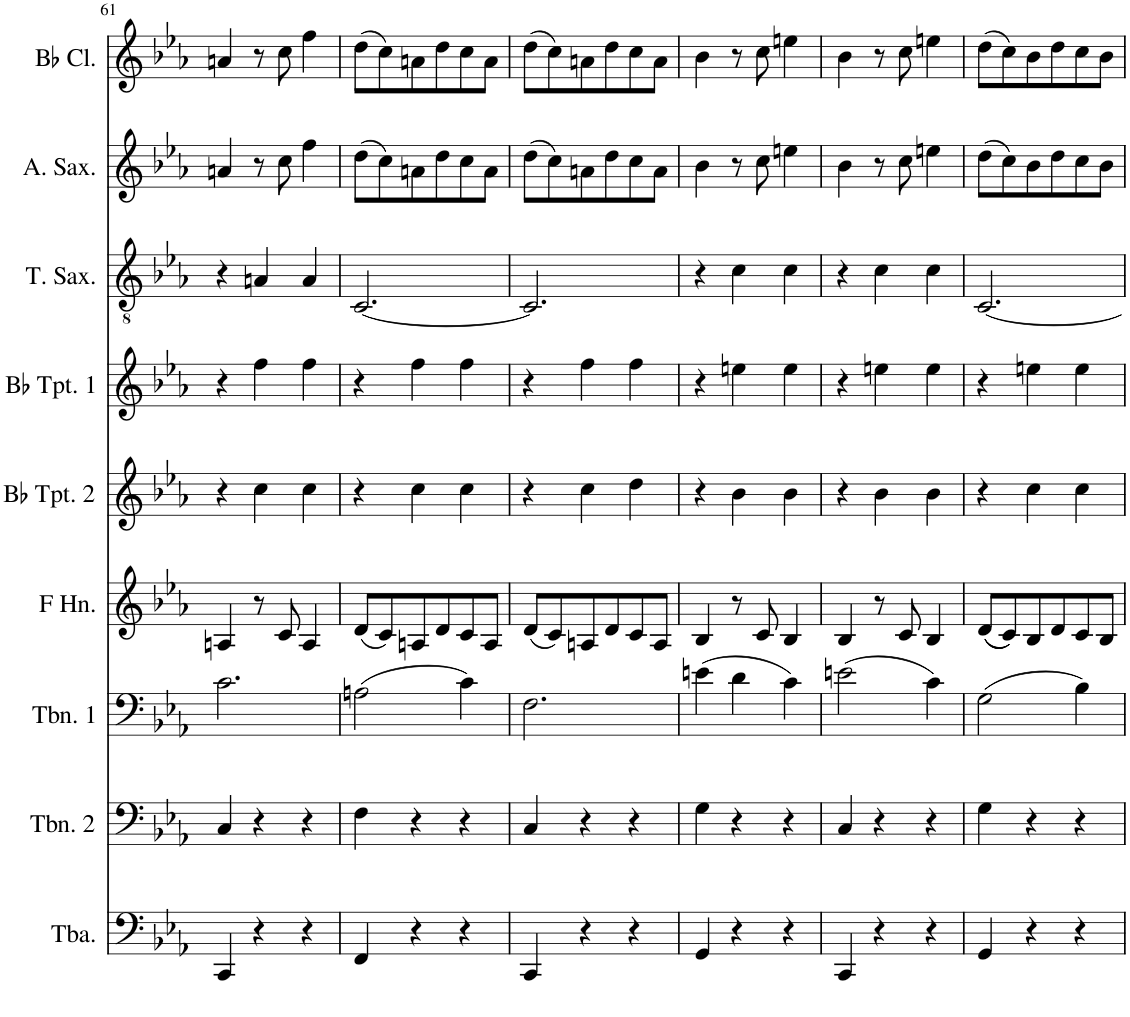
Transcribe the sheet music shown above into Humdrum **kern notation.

**kern	**kern	**kern	**kern	**kern	**kern	**kern	**kern	**kern
*part9	*part8	*part7	*part6	*part5	*part4	*part3	*part2	*part1
*staff9	*staff8	*staff7	*staff6	*staff5	*staff4	*staff3	*staff2	*staff1
*I"Tuba	*I"Trombone 2	*I"Trombone 1	*I"Horn in F	*I"Bb Tpt. 2	*I"Bb Tpt. 1	*I"Tenor Saxophone	*I"Alto Saxophone	*I"Bb Clarinet
*I'Tba.	*I'Tbn. 2	*I'Tbn. 1	*	*I'Bb Tpt. 2	*I'Bb Tpt. 1	*I'T. Sax.	*I'A. Sax.	*I'Bb Cl.
!!LO:PB:g=z
*clefF4	*clefF4	*clefF4	*clefG2	*clefG2	*clefG2	*clefGv2	*clefG2	*clefG2
*	*	*	*ITrd4c7	*ITrd1c2	*ITrd1c2	*ITrd8c14	*ITrd5c9	*ITrd1c2
*k[b-e-a-]	*k[b-e-a-]	*k[b-e-a-]	*k[b-e-a-]	*k[b-e-a-]	*k[b-e-a-]	*k[b-e-a-]	*k[b-e-a-]	*k[b-e-a-]
*M3/4	*M3/4	*M3/4	*M3/4	*M3/4	*M3/4	*M3/4	*M3/4	*M3/4
=61	=61	=61	=61	=61	=61	=61	=61	=61
4CC/	4C/	2.c\	4An/	4r	4r	4r	4an/	4an/
4r	4r	.	8r	4cc\	4ff\	4An/	8r	8r
.	.	.	8c/	.	.	.	8cc\	8cc\
4r	4r	.	4A/	4cc\	4ff\	4A/	4ff\	4ff\
=62	=62	=62	=62	=62	=62	=62	=62	=62
4FF/	4F\	(2An\	(8d/L	4r	4r	[2.C/	(8dd\L	(8dd\L
.	.	.	8c/)	.	.	.	8cc\)	8cc\)
4r	4r	.	8An/	4cc\	4ff\	.	8an\	8an\
.	.	.	8d/	.	.	.	8dd\	8dd\
4r	4r	4c\)	8c/	4cc\	4ff\	.	8cc\	8cc\
.	.	.	8A/J	.	.	.	8a\J	8a\J
=63	=63	=63	=63	=63	=63	=63	=63	=63
4CC/	4C/	2.F\	(8d/L	4r	4r	2.C/]	(8dd\L	(8dd\L
.	.	.	8c/)	.	.	.	8cc\)	8cc\)
4r	4r	.	8An/	4cc\	4ff\	.	8an\	8an\
.	.	.	8d/	.	.	.	8dd\	8dd\
4r	4r	.	8c/	4dd\	4ff\	.	8cc\	8cc\
.	.	.	8A/J	.	.	.	8a\J	8a\J
=64	=64	=64	=64	=64	=64	=64	=64	=64
4GG/	4G\	(4en\	4B-/	4r	4r	4r	4b-\	4b-\
4r	4r	4d\	8r	4b-\	4een\	4c\	8r	8r
.	.	.	8c/	.	.	.	8cc\	8cc\
4r	4r	4c\)	4B-/	4b-\	4ee\	4c\	4een\	4een\
=65	=65	=65	=65	=65	=65	=65	=65	=65
4CC/	4C/	(2en\	4B-/	4r	4r	4r	4b-\	4b-\
4r	4r	.	8r	4b-\	4een\	4c\	8r	8r
.	.	.	8c/	.	.	.	8cc\	8cc\
4r	4r	4c\)	4B-/	4b-\	4ee\	4c\	4een\	4een\
=66	=66	=66	=66	=66	=66	=66	=66	=66
4GG/	4G\	(2G\	((8d/L	4r	4r	[2.C/	(8dd\L	(8dd\L
.	.	.	8c/))	.	.	.	8cc\)	8cc\)
4r	4r	.	8B-/	4cc\	4een\	.	8b-\	8b-\
.	.	.	8d/	.	.	.	8dd\	8dd\
4r	4r	4B-\)	8c/	4cc\	4ee\	.	8cc\	8cc\
.	.	.	8B-/J	.	.	.	8b-\J	8b-\J
=	=	=	=	=	=	=	=	=
*-	*-	*-	*-	*-	*-	*-	*-	*-
